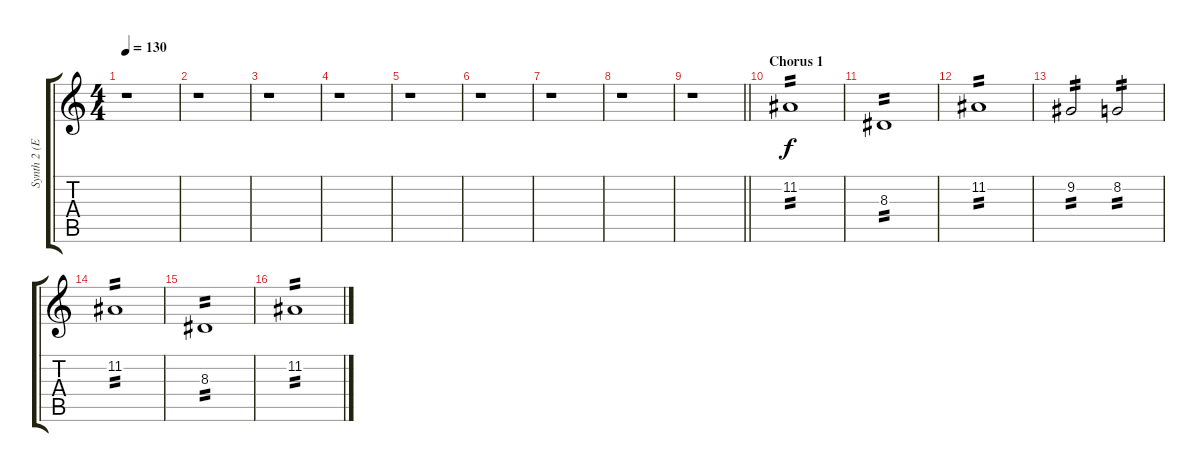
\track ("Synth 2 (Effects)" "Synth 2 (E") {instrument lead1square}
\staff {score tabs}
\tuning (E4 B3 G3 D3 A2 E2) {hide}
\ts (4 4)
\tempo 130
\clef g2
\ks c
r.1{dy f} |
r.1 |
r.1 |
r.1 |
r.1 |
r.1 |
r.1 |
r.1 |
\barLineRight lightlight
r.1 |
\section ("" "Chorus 1")
11.2.1{tp 2} |
8.3.1{tp 2} |
11.2.1{tp 2} |
9.2.2{tp 2} 8.2.2{tp 2} |
11.2.1{tp 2} |
8.3.1{tp 2} |
11.2.1{tp 2}
